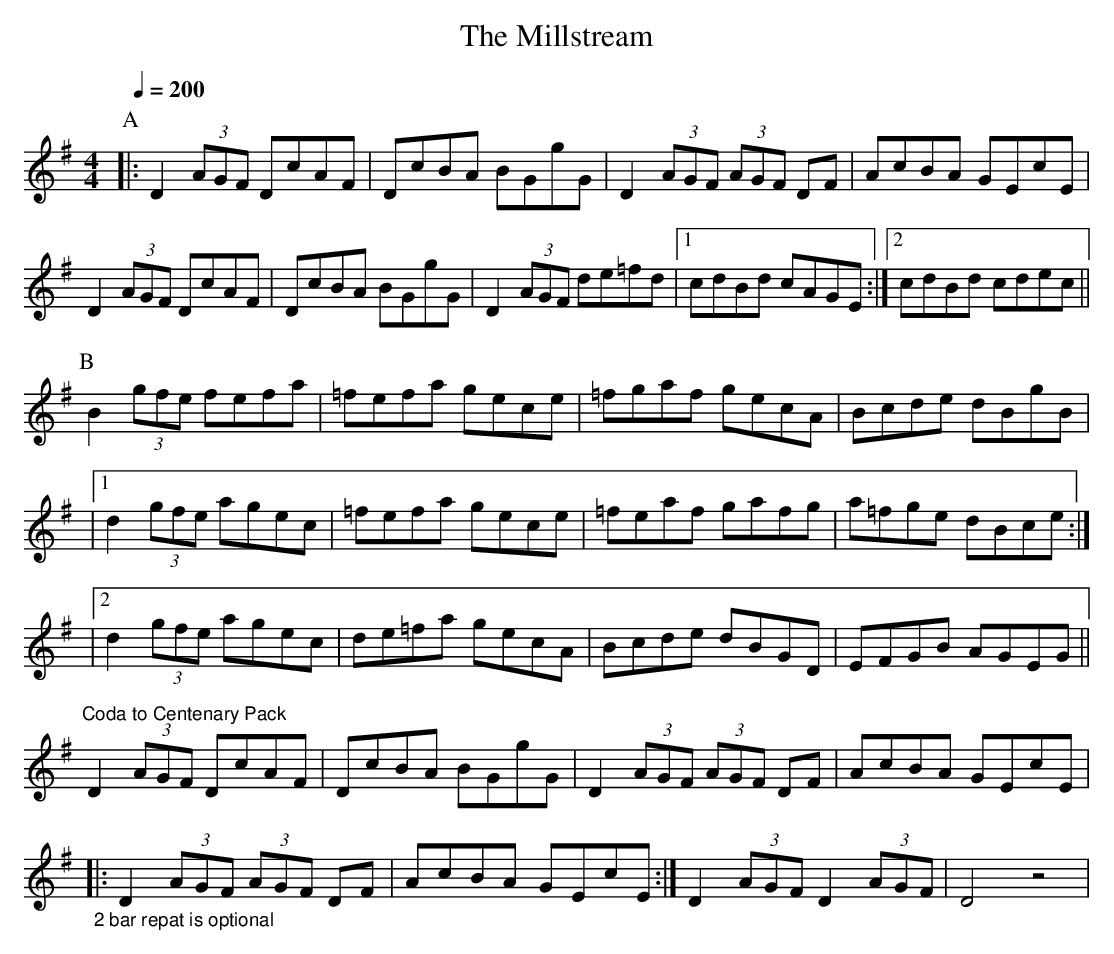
X:1
T:Millstream, The
Q:1/4=200
M:4/4
L:1/8
K:G major
P:A
|:D2 (3AGF DcAF | DcBA BGgG | D2 (3AGF (3AGF  DF | AcBA GEcE |
D2 (3AGF DcAF | DcBA BGgG | D2 (3AGF de=fd |1 cdBd cAGE :|2 cdBd cdec ||
P:B
B2 (3gfe fefa | =fefa gece | =fgaf gecA | Bcde dBgB |
|1 d2 (3gfe agec | =fefa gece | =feaf gafg | a=fge dBce :|
|2 d2(3gfe agec | de=fa gecA | Bcde dBGD | EFGB AGEG ||
"Coda to Centenary Pack"/
D2 (3AGF DcAF | DcBA BGgG | D2 (3AGF (3AGF  DF | AcBA GEcE |
"_2 bar repat is optional"/
|:D2 (3AGF (3AGF  DF | AcBA GEcE :| D2 (3AGF D2 (3 AGF | D4 z4 |
